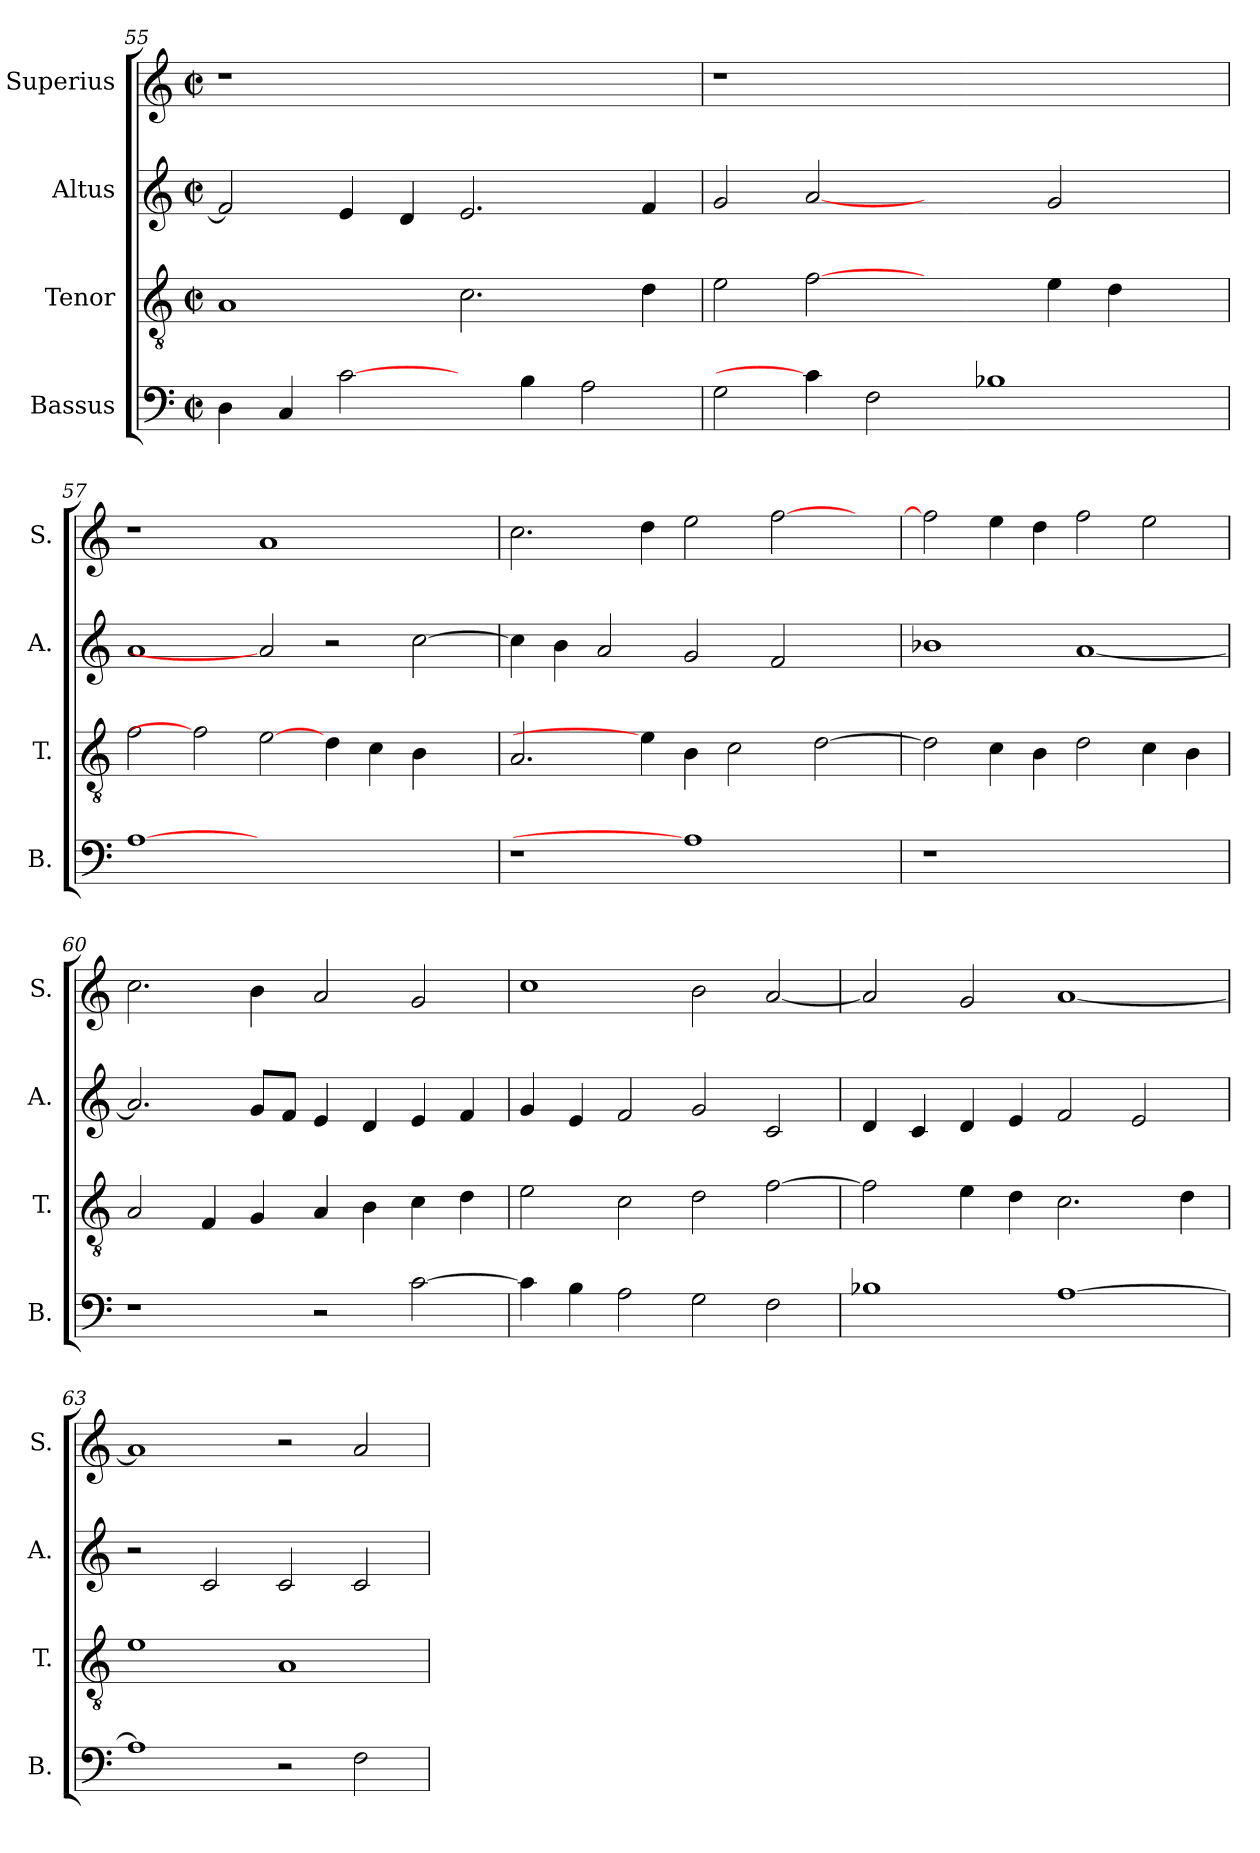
**kern	**kern	**kern	**kern
*part4	*part3	*part2	*part1
*staff4	*staff3	*staff2	*staff1
*I"Bassus	*I"Tenor	*I"Altus	*I"Superius
*I'B.	*I'T.	*I'A.	*I'S.
*clefF4	*clefGv2	*clefG2	*clefG2
*	*ITrd7c12	*	*
*k[]	*k[]	*k[]	*k[]
*C:	*C:	*C:	*C:
*M2/2	*M2/2	*M2/2	*M2/2
*met(c|)	*met(c|)	*met(c|)	*met(c|)
=55	=55	=55	=55
!	!	!	!LO:N:vis=1
4Di\	1AAi	2fi/]	1r
4Ci/	.	.	.
[2ci\	.	4ei/	.
.	.	4di/	.
4ryy	2.Ci\	2.ei/	1ryy
4Bi\	.	.	.
2Ai\	.	.	.
.	4Di\	4fi/	.
=56	=56	=56	=56
!	!	!	!LO:N:vis=1
2Gi\	2Ei\	2gi/	1r
4ci\]	[2Fi	[2ai	.
2Fi\	.	.	.
.	2ryy	2ryy	1ryy
1B-Xi	.	.	.
.	4Ei\	2gi/	.
.	4Di\	.	.
.	4ryy	4ryy	4ryy
=57	=57	=57	=57
[1Ai	2Fi\	1ai	1r
.	2Fi]	.	.
1.ryy	[2Ei\	2ai]	1ai
.	4Di\	2r	.
.	4Ci\	.	.
.	4BBi\	[>2cci\	2ryy
.	4ryy	.	.
!!LO:PB:g=z
=58	=58	=58	=58
!LO:N:vis=1	!	!	!
1r	2.AAi/	4cci\]	2.cci\
.	.	4bi\	.
.	.	2ai/	.
.	4Ei\]	.	4ddi\
1Ai]	4BBi\	2gi/	2eei\
.	2Ci\	.	.
.	.	2fi/	[>2ffi\
.	[>2Di\	.	.
4ryy	.	4ryy	4ryy
=59	=59	=59	=59
!LO:N:vis=1	!	!	!
1r	2Di\]	1b-Xi	2ffi\]
.	4Ci\	.	4eei\
.	4BBi\	.	4ddi\
1ryy	2Di\	[<1ai	2ffi\
.	4Ci\	.	2eei\
.	4BBi\	.	.
=60	=60	=60	=60
1r	2AAi/	2.ai/]	2.cci\
.	4FFi/	.	.
.	4GGi/	8gi/L	4bi\
.	.	8fi/J	.
2r	4AAi/	4ei/	2ai/
.	4BBi\	4di/	.
[>2ci\	4Ci\	4ei/	2gi/
.	4Di\	4fi/	.
=61	=61	=61	=61
4ci\]	2Ei\	4gi/	1cci
4Bi\	.	4ei/	.
2Ai\	2Ci\	2fi/	.
2Gi\	2Di\	2gi/	2bi\
2Fi\	[>2Fi\	2ci/	[<2ai/
!!LO:LB:g=z
=62	=62	=62	=62
1B-Xi	2Fi\]	4di/	2ai/]
.	.	4ci/	.
.	4Ei\	4di/	2gi/
.	4Di\	4ei/	.
[>1Ai	2.Ci\	2fi/	[<1ai
.	.	2ei/	.
.	4Di\	.	.
=63	=63	=63	=63
1Ai]	1Ei	2r	1ai]
.	.	2ci/	.
2r	1AAi	2ci/	2r
2Fi\	.	2ci/	2ai/
=	=	=	=
*-	*-	*-	*-
